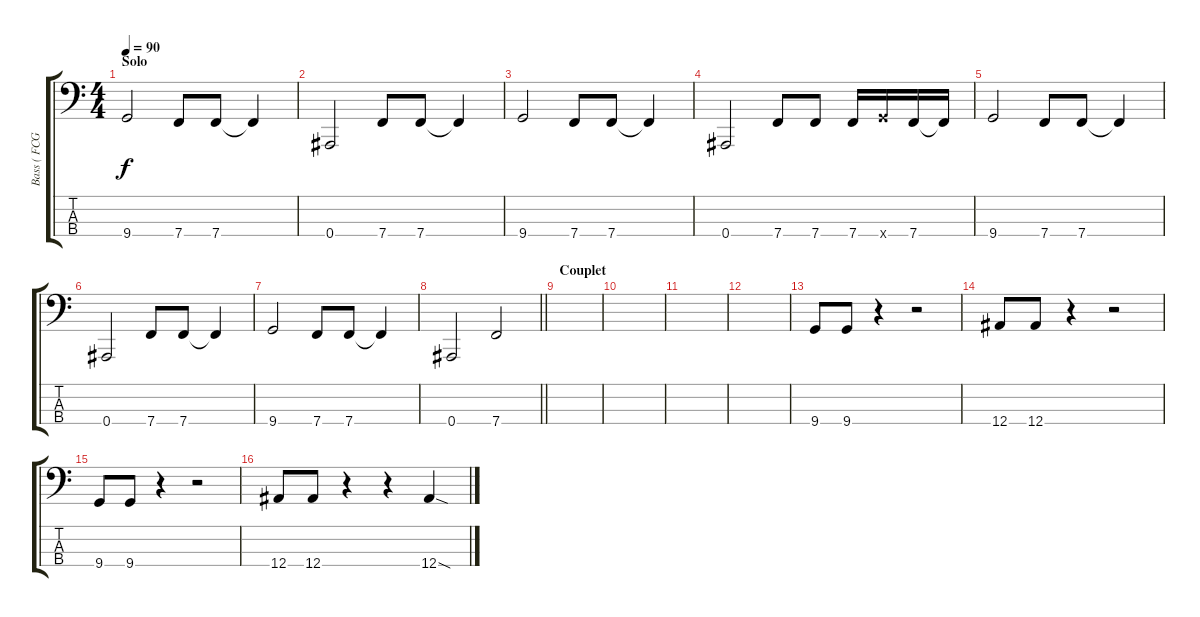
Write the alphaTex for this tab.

\track ("Bass ( FCGA# )" "Bass ( FCG") {instrument electricbassfinger}
\staff {score tabs}
\tuning (F2 C2 G1 Bb0) {hide}
\ts (4 4)
\section ("" "Solo")
\tempo 90
\clef f4
\ks c
9.4.2{dy f} 7.4.8 7.4.8 7.4{t}.4 |
0.4.2 7.4.8 7.4.8 7.4{t}.4 |
9.4.2 7.4.8 7.4.8 7.4{t}.4 |
0.4.2 7.4.8 7.4.8 7.4.16 9.4{x}.16 7.4.16 7.4{t}.16 |
9.4.2 7.4.8 7.4.8 7.4{t}.4 |
0.4.2 7.4.8 7.4.8 7.4{t}.4 |
9.4.2 7.4.8 7.4.8 7.4{t}.4 |
\barLineRight lightlight
0.4.2 7.4.2 |
\section ("" "Couplet")
|
|
|
|
9.4.8 9.4.8 r.4 r.2 |
12.4.8 12.4.8 r.4 r.2 |
9.4.8 9.4.8 r.4 r.2 |
12.4.8 12.4.8 r.4 r.4 12.4{sod}.4
